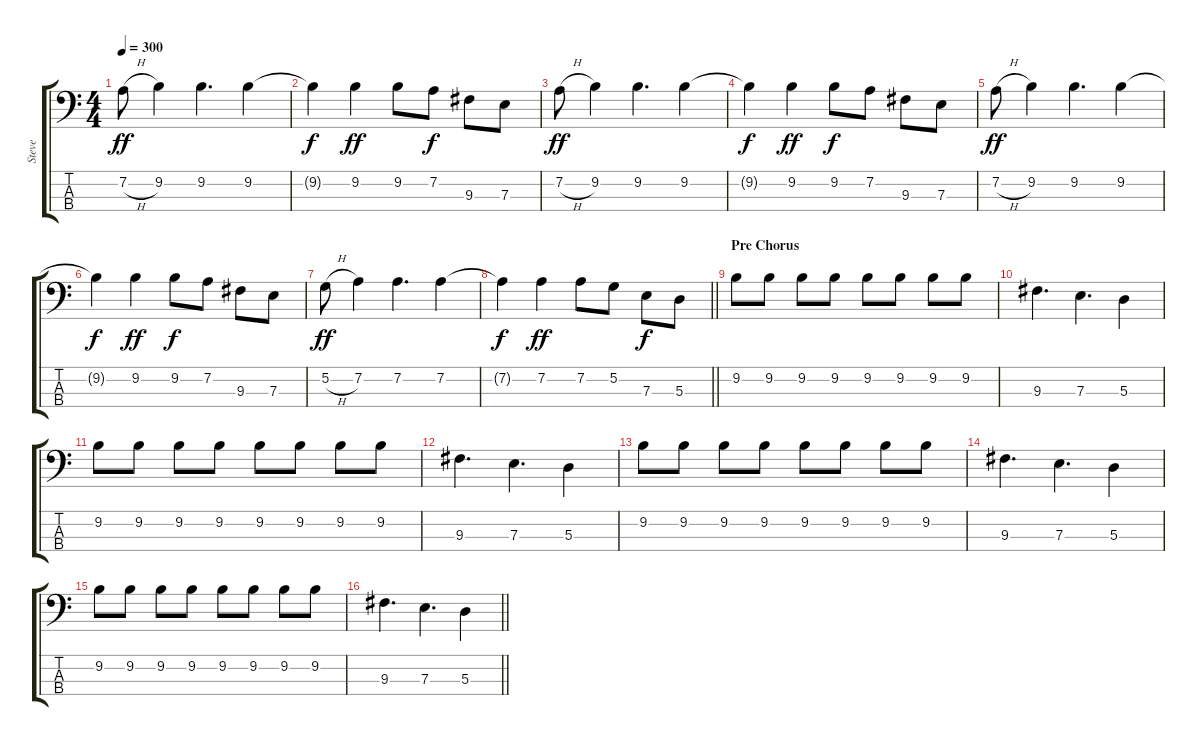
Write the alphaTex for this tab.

\track ("Steve" "Steve") {instrument electricbassfinger}
\staff {score tabs}
\tuning (G2 D2 A1 E1) {hide}
\ts (4 4)
\tempo 300
\clef f4
\ks c
7.2{h}.8{dy ff} 9.2.4 9.2.4{d} 9.2.4 |
9.2{t}.4{dy f} 9.2.4{dy ff} 9.2.8 7.2.8{dy f} 9.3.8 7.3.8 |
7.2{h}.8{dy ff} 9.2.4 9.2.4{d} 9.2.4 |
9.2{t}.4{dy f} 9.2.4{dy ff} 9.2.8{dy f} 7.2.8 9.3.8 7.3.8 |
7.2{h}.8{dy ff} 9.2.4 9.2.4{d} 9.2.4 |
9.2{t}.4{dy f} 9.2.4{dy ff} 9.2.8{dy f} 7.2.8 9.3.8 7.3.8 |
5.2{h}.8{dy ff} 7.2.4 7.2.4{d} 7.2.4 |
\barLineRight lightlight
7.2{t}.4{dy f} 7.2.4{dy ff} 7.2.8 5.2.8 7.3.8{dy f} 5.3.8 |
\section ("" "Pre Chorus")
9.2.8 9.2.8 9.2.8 9.2.8 9.2.8 9.2.8 9.2.8 9.2.8 |
9.3.4{d} 7.3.4{d} 5.3.4 |
9.2.8 9.2.8 9.2.8 9.2.8 9.2.8 9.2.8 9.2.8 9.2.8 |
9.3.4{d} 7.3.4{d} 5.3.4 |
9.2.8 9.2.8 9.2.8 9.2.8 9.2.8 9.2.8 9.2.8 9.2.8 |
9.3.4{d} 7.3.4{d} 5.3.4 |
9.2.8 9.2.8 9.2.8 9.2.8 9.2.8 9.2.8 9.2.8 9.2.8 |
\barLineRight lightlight
9.3.4{d} 7.3.4{d} 5.3.4
